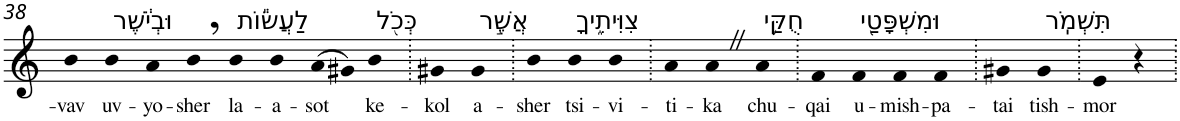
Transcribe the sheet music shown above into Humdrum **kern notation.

**kern	**text
*part1	*part1
*staff1	*staff1
*I"Piano	*
*I'Pno	*
!!LO:PB:g=z
*clefG2	*
*k[]	*
=38	=38
!	!LO:LY:b
4b	-vav
!LO:TX:a:t=וּבְיֹ֔שֶׁר	!
!	!LO:LY:b
4b	uv-
!	!LO:LY:b
4a	-yo-
!	!LO:LY:b
4b,	-sher
!LO:TX:a:t=לַעֲשׂ֕וֹת	!
!	!LO:LY:b
4b	la-
!	!LO:LY:b
4b	-a-
!	!LO:LY:b
(>8a	-sot
8g#X)	.
!LO:TX:a:t=כְּכֹ֖ל	!
!	!LO:LY:b
4b	ke-
=39.	=39.
!	!LO:LY:b
4g#X	-kol
!LO:TX:a:t=אֲשֶׁ֣ר	!
!	!LO:LY:b
4g#	a-
=40.	=40.
!	!LO:LY:b
4b	-sher
!LO:TX:a:t=צִוִּיתִ֑יךָ	!
!	!LO:LY:b
4b	tsi-
!	!LO:LY:b
4b	-vi-
=41.	=41.
!	!LO:LY:b
4a	-ti-
!	!LO:LY:b
4aZ	-ka
!LO:TX:a:t=חֻקַּ֥י	!
!	!LO:LY:b
4a	chu-
=42.	=42.
!	!LO:LY:b
4f	-qai
!LO:TX:a:t=וּמִשְׁפָּטַ֖י	!
!	!LO:LY:b
4f	u-
!	!LO:LY:b
4f	-mish-
!	!LO:LY:b
4f	-pa-
=43.	=43.
!	!LO:LY:b
4g#X	-tai
!LO:TX:a:t=תִּשְׁמֹֽר	!
!	!LO:LY:b
4g#	tish-
=44.	=44.
!	!LO:LY:b
4e	-mor
4r	.
=.	=.
*-	*-
